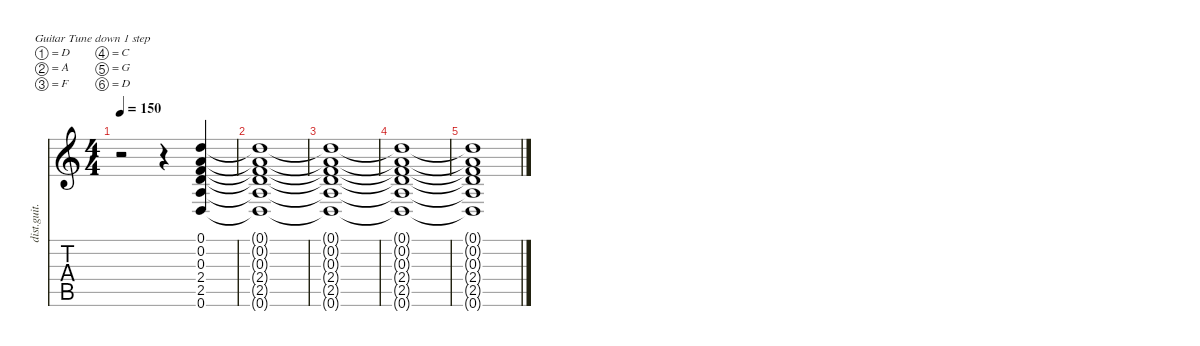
\defaultSystemsLayout 4
\hideDynamics
\bracketExtendMode nobrackets
\otherSystemsTrackNameOrientation horizontal
\track ("Third Weel" "dist.guit.") {instrument distortionguitar}
\staff {score tabs}
\tuning (D4 A3 F3 C3 G2 D2)
\ts (4 4)
\tempo 150
\clef g2
\ks c
r.2{dy mf beam Down} r.4{beam Down} (0.6 2.5 2.4 0.3 0.2 0.1).4{beam Up} |
(0.1{t} 0.3{t} 2.5{t} 2.4{t} 0.2{t} 0.6{t}).1{beam Up} |
(0.6{t} 2.5{t} 2.4{t} 0.3{t} 0.1{t} 0.2{t}).1{beam Up} |
(0.1{t} 0.2{t} 0.3{t} 2.4{t} 2.5{t} 0.6{t}).1{beam Up} |
(0.6{t} 2.5{t} 2.4{t} 0.3{t} 0.2{t} 0.1{t}).1{beam Up}
